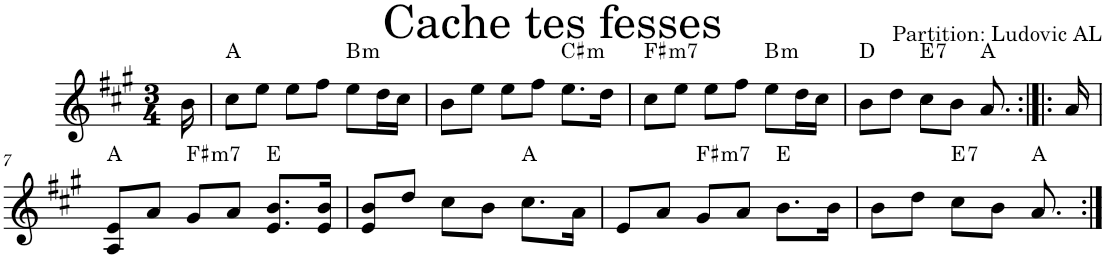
**kern	**harte
*part1	*part1
*staff1	*
*I"Violon	*
*I'Vln.	*
*clefG2	*
*k[f#c#g#]	*
*M3/4	*
=1	=1
16b\	.
=2	=2
8cc#\L	A:maj
8ee\J	.
8ee\L	.
8ff#\J	.
!	!LO:H:kt=m
8ee\L	B:min
16dd\L	.
16cc#\JJ	.
=3	=3
8b\L	.
8ee\J	.
8ee\L	.
8ff#\J	.
!	!LO:H:kt=m
8.ee\L	C#:min
16dd\Jk	.
=4	=4
!	!LO:H:kt=m7
8cc#\L	F#:min7
8ee\J	.
8ee\L	.
8ff#\J	.
!	!LO:H:kt=m
8ee\L	B:min
16dd\L	.
16cc#\JJ	.
=5	=5
8b\L	D:maj
8dd\J	.
!	!LO:H:kt=7
8cc#\L	E:7
8b\J	.
8.a/	A:maj
=6:|!|:	=6:|!|:
16a/	.
!!LO:LB:g=z
=7	=7
8A/ 8e/L	A:maj
8a/J	.
!	!LO:H:kt=m7
8g#/L	F#:min7
8a/J	.
8.e/ 8.b/L	E:maj
16e/ 16b/Jk	.
=8	=8
8e/ 8b/L	.
8dd/J	.
8cc#\L	.
8b\J	.
8.cc#\L	A:maj
16a\Jk	.
=9	=9
8e/L	.
8a/J	.
!	!LO:H:kt=m7
8g#/L	F#:min7
8a/J	.
8.b\L	E:maj
16b\Jk	.
=10	=10
8b\L	.
8dd\J	.
!	!LO:H:kt=7
8cc#\L	E:7
8b\J	.
8.a/	A:maj
=:|!	=:|!
*-	*-
